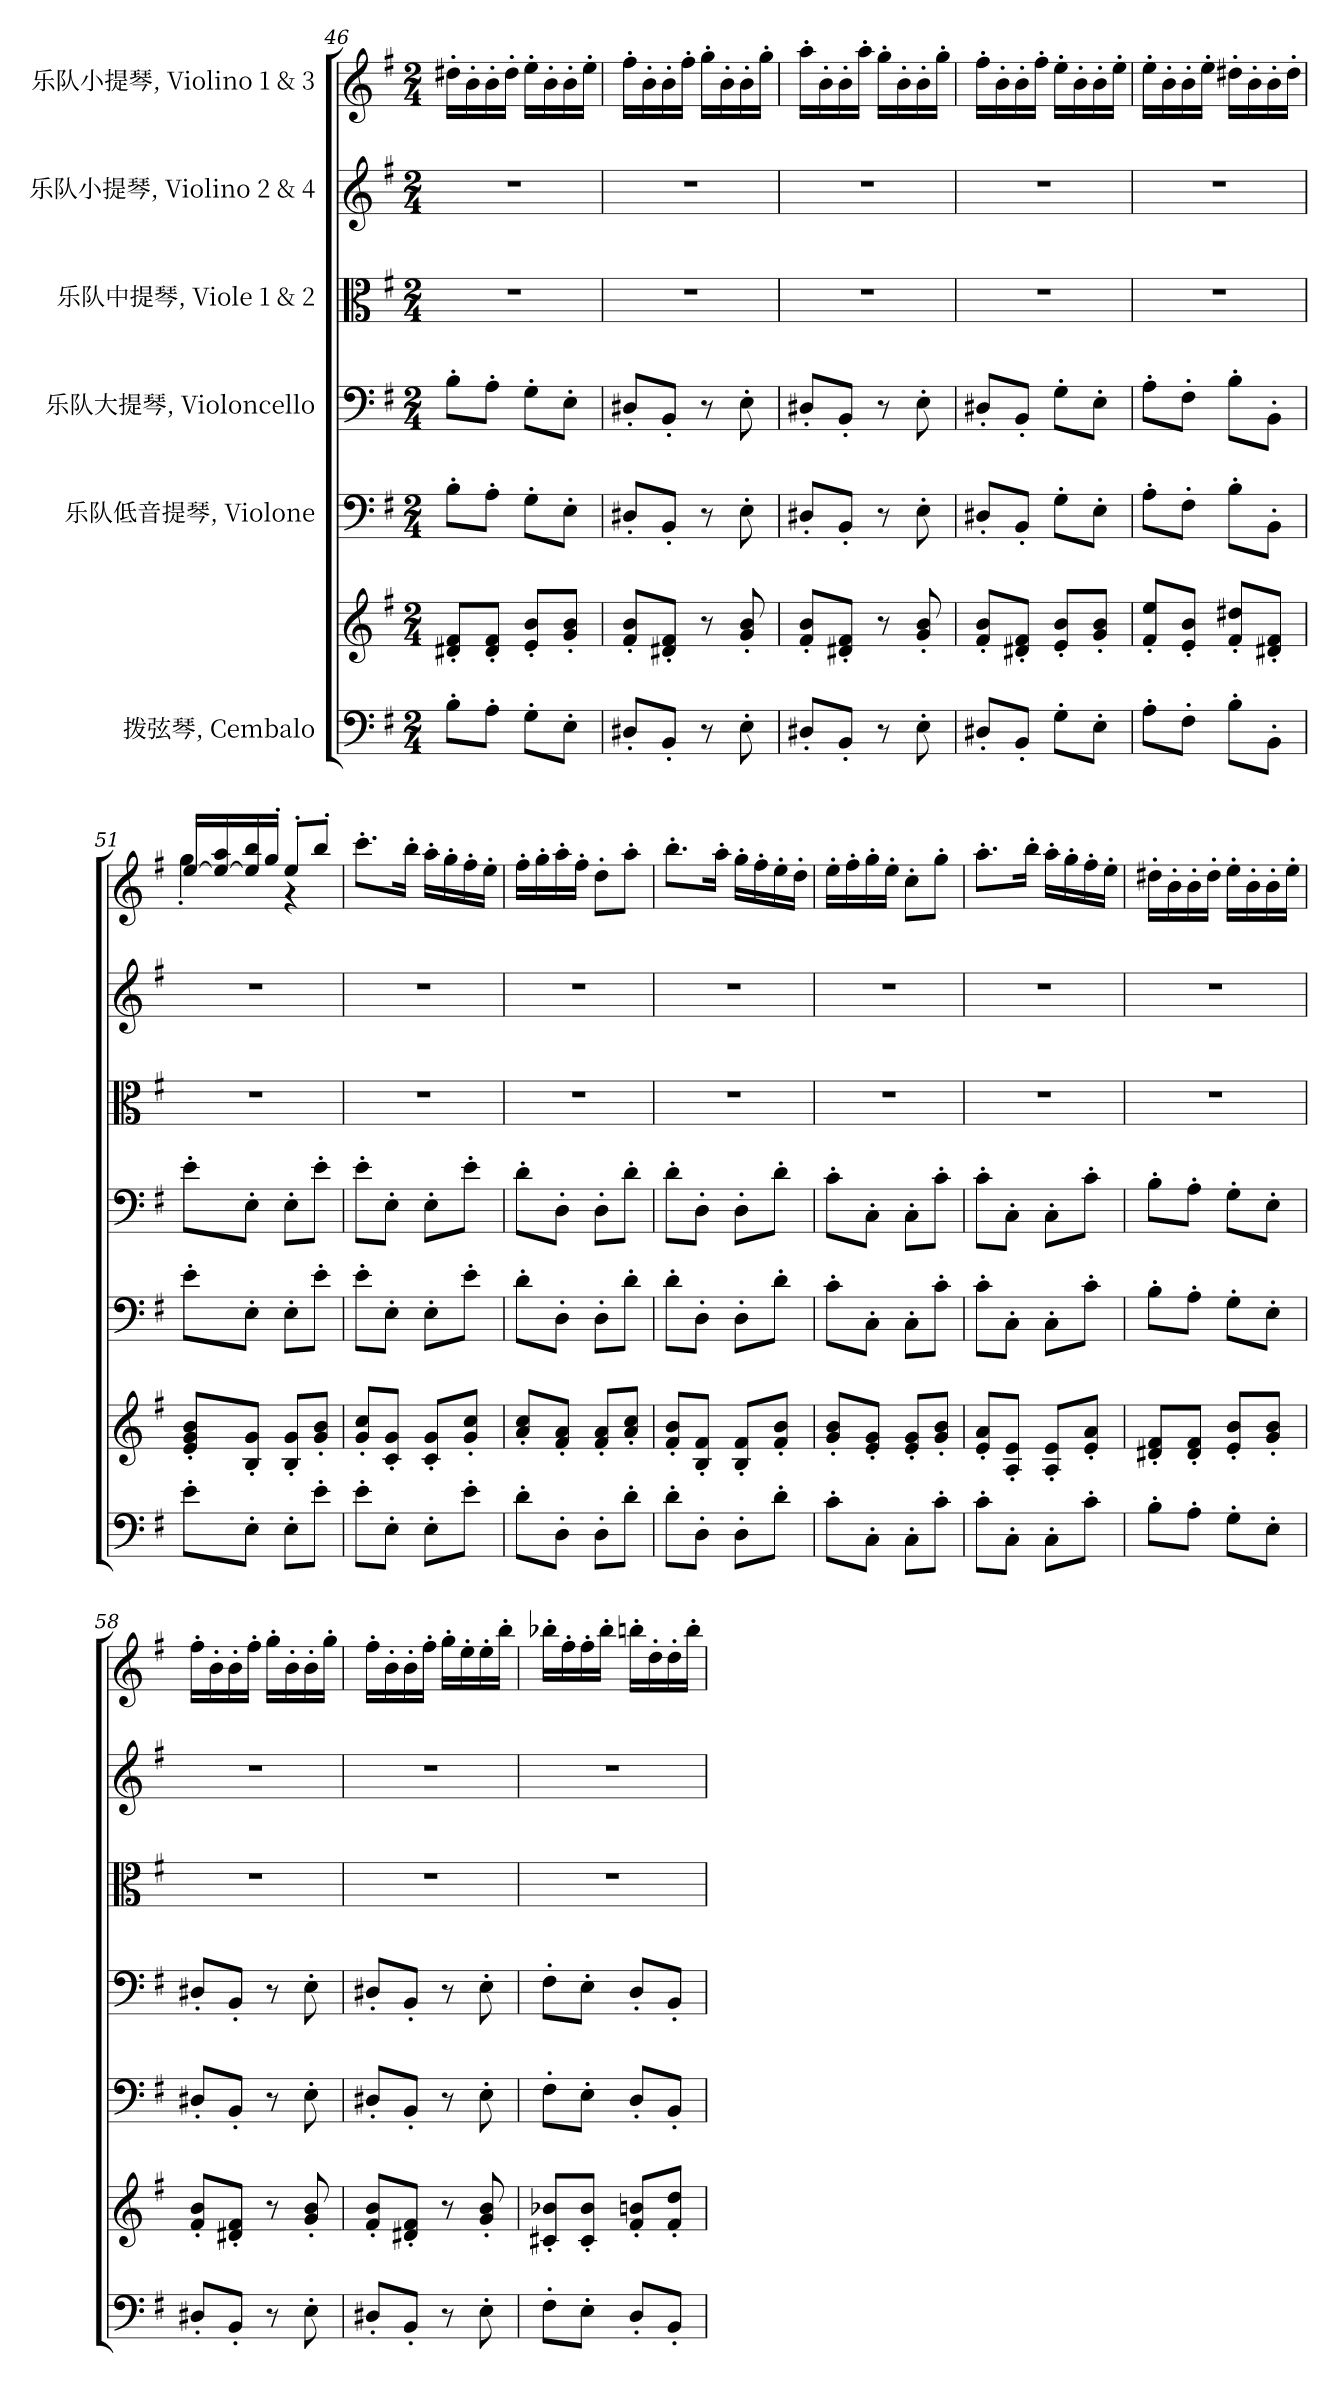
**kern	**kern	**kern	**kern	**kern	**kern	**kern
*part6	*part6	*part5	*part4	*part3	*part2	*part1
*staff7	*staff6	*staff5	*staff4	*staff3	*staff2	*staff1
*I"拨弦琴, Cembalo	*	*I"乐队低音提琴, Violone	*I"乐队大提琴, Violoncello	*I"乐队中提琴, Viole 1 &amp; 2	*I"乐队小提琴, Violino 2 &amp; 4	*I"乐队小提琴, Violino 1 &amp; 3
!!LO:PB:g=z
*clefF4	*clefG2	*clefF4	*clefF4	*clefC3	*clefG2	*clefG2
*	*	*ITrd7c12	*	*	*	*
*k[f#]	*k[f#]	*k[f#]	*k[f#]	*k[f#]	*k[f#]	*k[f#]
*M2/4	*M2/4	*M2/4	*M2/4	*M2/4	*M2/4	*M2/4
=46	=46	=46	=46	=46	=46	=46
8B'\L	8d#X/' 8f#/'L	8BB'\L	8B'\L	2r	2r	16dd#X'\LL
.	.	.	.	.	.	16b'\
8A'\J	8d#/' 8f#/'J	8AA'\J	8A'\J	.	.	16b'\
.	.	.	.	.	.	16dd#'\JJ
8G'\L	8e/' 8b/'L	8GG'\L	8G'\L	.	.	16ee'\LL
.	.	.	.	.	.	16b'\
8E'\J	8g/' 8b/'J	8EE'\J	8E'\J	.	.	16b'\
.	.	.	.	.	.	16ee'\JJ
=47	=47	=47	=47	=47	=47	=47
8D#X'/L	8f#/' 8b/'L	8DD#X'/L	8D#X'/L	2r	2r	16ff#'\LL
.	.	.	.	.	.	16b'\
8BB'/J	8d#X/' 8f#/'J	8BBB'/J	8BB'/J	.	.	16b'\
.	.	.	.	.	.	16ff#'\JJ
8r	8r	8r	8r	.	.	16gg'\LL
.	.	.	.	.	.	16b'\
8E'\	8g/' 8b/'	8EE'\	8E'\	.	.	16b'\
.	.	.	.	.	.	16gg'\JJ
=48	=48	=48	=48	=48	=48	=48
8D#X'/L	8f#/' 8b/'L	8DD#X'/L	8D#X'/L	2r	2r	16aa'\LL
.	.	.	.	.	.	16b'\
8BB'/J	8d#X/' 8f#/'J	8BBB'/J	8BB'/J	.	.	16b'\
.	.	.	.	.	.	16aa'\JJ
8r	8r	8r	8r	.	.	16gg'\LL
.	.	.	.	.	.	16b'\
8E'\	8g/' 8b/'	8EE'\	8E'\	.	.	16b'\
.	.	.	.	.	.	16gg'\JJ
=49	=49	=49	=49	=49	=49	=49
8D#X'/L	8f#/' 8b/'L	8DD#X'/L	8D#X'/L	2r	2r	16ff#'\LL
.	.	.	.	.	.	16b'\
8BB'/J	8d#X/' 8f#/'J	8BBB'/J	8BB'/J	.	.	16b'\
.	.	.	.	.	.	16ff#'\JJ
8G'\L	8e/' 8b/'L	8GG'\L	8G'\L	.	.	16ee'\LL
.	.	.	.	.	.	16b'\
8E'\J	8g/' 8b/'J	8EE'\J	8E'\J	.	.	16b'\
.	.	.	.	.	.	16ee'\JJ
!!LO:PB:g=z
=50	=50	=50	=50	=50	=50	=50
8A'\L	8f#/' 8ee/'L	8AA'\L	8A'\L	2r	2r	16ee'\LL
.	.	.	.	.	.	16b'\
8F#'\J	8e/' 8b/'J	8FF#'\J	8F#'\J	.	.	16b'\
.	.	.	.	.	.	16ee'\JJ
8B'\L	8f#/' 8dd#X/'L	8BB'\L	8B'\L	.	.	16dd#X'\LL
.	.	.	.	.	.	16b'\
8BB'\J	8d#X/' 8f#/'J	8BBB'\J	8BB'\J	.	.	16b'\
.	.	.	.	.	.	16dd#'\JJ
=51	=51	=51	=51	=51	=51	=51
*	*	*	*	*	*	*^
8e'\L	8e/' 8g/' 8b/'L	8E'\L	8e'\L	2r	2r	[16ee/LL	4gg'\
.	.	.	.	.	.	16ee/_ 16aa/	.
8E'\J	8B/' 8g/'J	8EE'\J	8E'\J	.	.	16ee/] 16bb/	.
.	.	.	.	.	.	16gg'/JJ	.
8E'\L	8B/' 8g/'L	8EE'\L	8E'\L	.	.	8ee'/L	4r
8e'\J	8g/' 8b/'J	8E'\J	8e'\J	.	.	8bb'/J	.
*	*	*	*	*	*	*v	*v
=52	=52	=52	=52	=52	=52	=52
8e'\L	8g/' 8cc/'L	8E'\L	8e'\L	2r	2r	8.ccc'\L
8E'\J	8c/' 8g/'J	8EE'\J	8E'\J	.	.	.
.	.	.	.	.	.	16bb'\Jk
8E'\L	8c/' 8g/'L	8EE'\L	8E'\L	.	.	16aa'\LL
.	.	.	.	.	.	16gg'\
8e'\J	8g/' 8cc/'J	8E'\J	8e'\J	.	.	16ff#'\
.	.	.	.	.	.	16ee'\JJ
=53	=53	=53	=53	=53	=53	=53
8d'\L	8a/' 8cc/'L	8D'\L	8d'\L	2r	2r	16ff#'\LL
.	.	.	.	.	.	16gg'\
8D'\J	8f#/' 8a/'J	8DD'\J	8D'\J	.	.	16aa'\
.	.	.	.	.	.	16ff#'\JJ
8D'\L	8f#/' 8a/'L	8DD'\L	8D'\L	.	.	8dd'\L
8d'\J	8a/' 8cc/'J	8D'\J	8d'\J	.	.	8aa'\J
=54	=54	=54	=54	=54	=54	=54
8d'\L	8f#/' 8b/'L	8D'\L	8d'\L	2r	2r	8.bb'\L
8D'\J	8B/' 8f#/'J	8DD'\J	8D'\J	.	.	.
.	.	.	.	.	.	16aa'\Jk
8D'\L	8B/' 8f#/'L	8DD'\L	8D'\L	.	.	16gg'\LL
.	.	.	.	.	.	16ff#'\
8d'\J	8f#/' 8b/'J	8D'\J	8d'\J	.	.	16ee'\
.	.	.	.	.	.	16dd'\JJ
!!LO:PB:g=z
=55	=55	=55	=55	=55	=55	=55
8c'\L	8g/' 8b/'L	8C'\L	8c'\L	2r	2r	16ee'\LL
.	.	.	.	.	.	16ff#'\
8C'\J	8e/' 8g/'J	8CC'\J	8C'\J	.	.	16gg'\
.	.	.	.	.	.	16ee'\JJ
8C'\L	8e/' 8g/'L	8CC'\L	8C'\L	.	.	8cc'\L
8c'\J	8g/' 8b/'J	8C'\J	8c'\J	.	.	8gg'\J
=56	=56	=56	=56	=56	=56	=56
8c'\L	8e/' 8a/'L	8C'\L	8c'\L	2r	2r	8.aa'\L
8C'\J	8A/' 8e/'J	8CC'\J	8C'\J	.	.	.
.	.	.	.	.	.	16bb'\Jk
8C'\L	8A/' 8e/'L	8CC'\L	8C'\L	.	.	16aa'\LL
.	.	.	.	.	.	16gg'\
8c'\J	8e/' 8a/'J	8C'\J	8c'\J	.	.	16ff#'\
.	.	.	.	.	.	16ee'\JJ
=57	=57	=57	=57	=57	=57	=57
8B'\L	8d#X/' 8f#/'L	8BB'\L	8B'\L	2r	2r	16dd#X'\LL
.	.	.	.	.	.	16b'\
8A'\J	8d#/' 8f#/'J	8AA'\J	8A'\J	.	.	16b'\
.	.	.	.	.	.	16dd#'\JJ
8G'\L	8e/' 8b/'L	8GG'\L	8G'\L	.	.	16ee'\LL
.	.	.	.	.	.	16b'\
8E'\J	8g/' 8b/'J	8EE'\J	8E'\J	.	.	16b'\
.	.	.	.	.	.	16ee'\JJ
=58	=58	=58	=58	=58	=58	=58
8D#X'/L	8f#/' 8b/'L	8DD#X'/L	8D#X'/L	2r	2r	16ff#'\LL
.	.	.	.	.	.	16b'\
8BB'/J	8d#X/' 8f#/'J	8BBB'/J	8BB'/J	.	.	16b'\
.	.	.	.	.	.	16ff#'\JJ
8r	8r	8r	8r	.	.	16gg'\LL
.	.	.	.	.	.	16b'\
8E'\	8g/' 8b/'	8EE'\	8E'\	.	.	16b'\
.	.	.	.	.	.	16gg'\JJ
=59	=59	=59	=59	=59	=59	=59
8D#X'/L	8f#/' 8b/'L	8DD#X'/L	8D#X'/L	2r	2r	16ff#'\LL
.	.	.	.	.	.	16b'\
8BB'/J	8d#X/' 8f#/'J	8BBB'/J	8BB'/J	.	.	16b'\
.	.	.	.	.	.	16ff#'\JJ
8r	8r	8r	8r	.	.	16gg'\LL
.	.	.	.	.	.	16ee'\
8E'\	8g/' 8b/'	8EE'\	8E'\	.	.	16ee'\
.	.	.	.	.	.	16bb'\JJ
!!LO:PB:g=z
=60	=60	=60	=60	=60	=60	=60
8F#'\L	8c#X/' 8b-X/'L	8FF#'\L	8F#'\L	2r	2r	16bb-X'\LL
.	.	.	.	.	.	16ff#'\
8E'\J	8c#/' 8b-/'J	8EE'\J	8E'\J	.	.	16ff#'\
.	.	.	.	.	.	16bb-'\JJ
8D'/L	8f#/' 8bn/'L	8DD'/L	8D'/L	.	.	16bbn'\LL
.	.	.	.	.	.	16dd'\
8BB'/J	8f#/' 8dd/'J	8BBB'/J	8BB'/J	.	.	16dd'\
.	.	.	.	.	.	16bb'\JJ
=	=	=	=	=	=	=
*-	*-	*-	*-	*-	*-	*-
